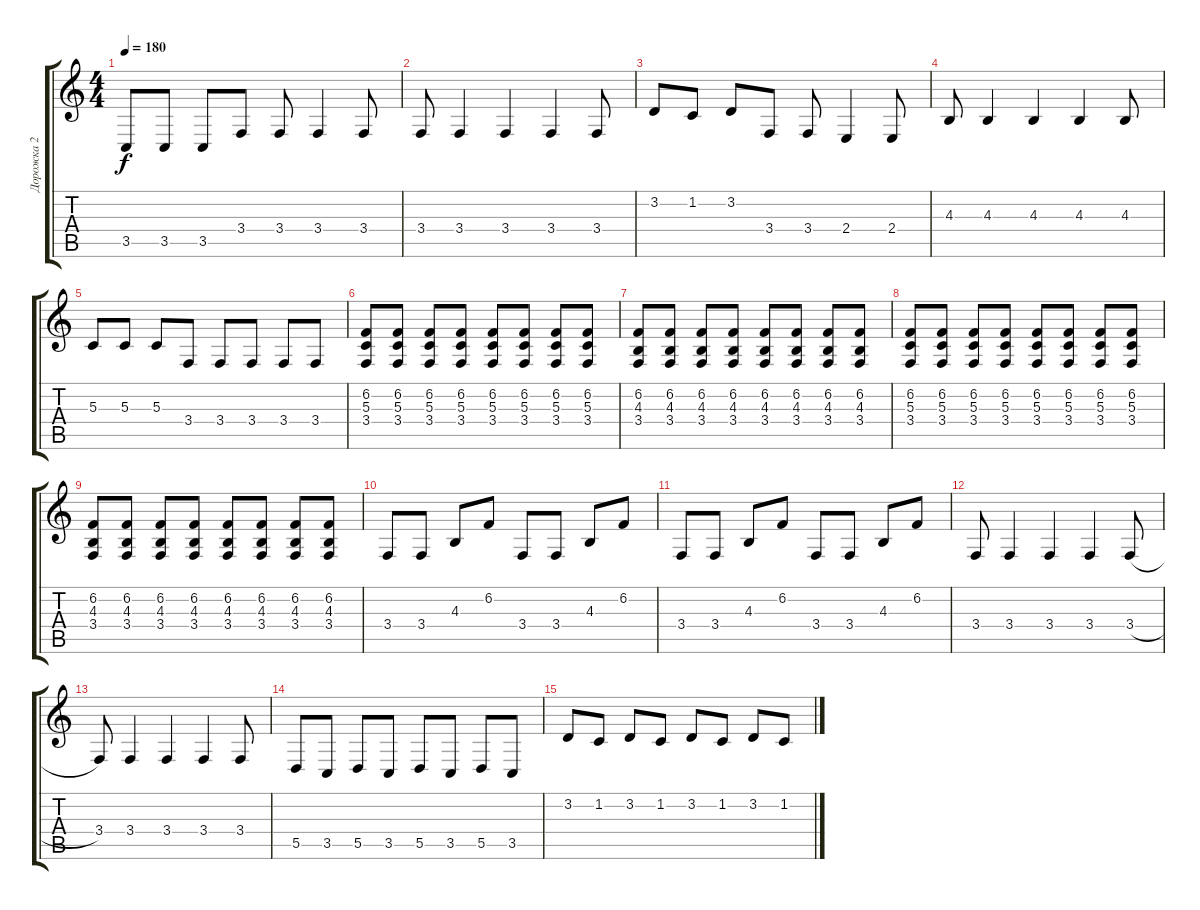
\track ("Дорожка 2" "Дорожка 2") {instrument acousticgrandpiano}
\staff {score tabs}
\tuning (E4 B3 G3 D3 A2 E2) {hide}
\ts (4 4)
\tempo 180
\clef g2
\ks c
3.5.8{dy f} 3.5.8 3.5.8 3.4.8 3.4.8 3.4.4 3.4.8 |
3.4.8 3.4.4 3.4.4 3.4.4 3.4.8 |
3.2.8 1.2.8 3.2.8 3.4.8 3.4.8 2.4.4 2.4.8 |
4.3.8 4.3.4 4.3.4 4.3.4 4.3.8 |
5.3.8 5.3.8 5.3.8 3.4.8 3.4.8 3.4.8 3.4.8 3.4.8 |
(6.2 5.3 3.4).8 (6.2 5.3 3.4).8 (6.2 5.3 3.4).8 (6.2 5.3 3.4).8 (6.2 5.3 3.4).8 (6.2 5.3 3.4).8 (6.2 5.3 3.4).8 (6.2 5.3 3.4).8 |
(6.2 4.3 3.4).8 (6.2 4.3 3.4).8 (6.2 4.3 3.4).8 (6.2 4.3 3.4).8 (6.2 4.3 3.4).8 (6.2 4.3 3.4).8 (6.2 4.3 3.4).8 (6.2 4.3 3.4).8 |
(6.2 5.3 3.4).8 (6.2 5.3 3.4).8 (6.2 5.3 3.4).8 (6.2 5.3 3.4).8 (6.2 5.3 3.4).8 (6.2 5.3 3.4).8 (6.2 5.3 3.4).8 (6.2 5.3 3.4).8 |
(6.2 4.3 3.4).8 (6.2 4.3 3.4).8 (6.2 4.3 3.4).8 (6.2 4.3 3.4).8 (6.2 4.3 3.4).8 (6.2 4.3 3.4).8 (6.2 4.3 3.4).8 (6.2 4.3 3.4).8 |
3.4.8 3.4.8 4.3.8 6.2.8 3.4.8 3.4.8 4.3.8 6.2.8 |
3.4.8 3.4.8 4.3.8 6.2.8 3.4.8 3.4.8 4.3.8 6.2.8 |
3.4.8 3.4.4 3.4.4 3.4.4 3.4{h}.8 |
3.4.8 3.4.4 3.4.4 3.4.4 3.4.8 |
5.5.8 3.5.8 5.5.8 3.5.8 5.5.8 3.5.8 5.5.8 3.5.8 |
3.2.8 1.2.8 3.2.8 1.2.8 3.2.8 1.2.8 3.2.8 1.2.8
